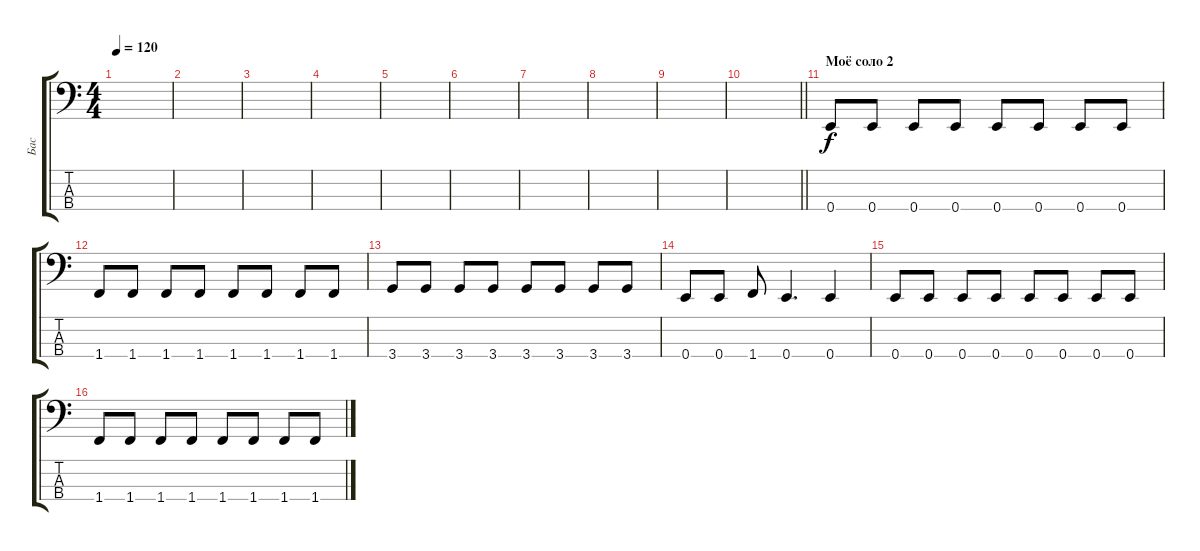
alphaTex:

\track ("Бас" "Бас") {instrument electricbassfinger}
\staff {score tabs}
\tuning (G2 D2 A1 E1) {hide}
\ts (4 4)
\tempo 120
\clef f4
\ks c
|
|
|
|
|
|
|
|
|
\barLineRight lightlight
|
\section ("" "Моё соло 2")
0.4.8{volume 9 balance 8} 0.4.8 0.4.8 0.4.8 0.4.8 0.4.8 0.4.8 0.4.8 |
1.4.8 1.4.8 1.4.8 1.4.8 1.4.8 1.4.8 1.4.8 1.4.8 |
3.4.8 3.4.8 3.4.8 3.4.8 3.4.8 3.4.8 3.4.8 3.4.8 |
0.4.8 0.4.8 1.4.8 0.4.4{d} 0.4.4 |
0.4.8 0.4.8 0.4.8 0.4.8 0.4.8 0.4.8 0.4.8 0.4.8 |
1.4.8 1.4.8 1.4.8 1.4.8 1.4.8 1.4.8 1.4.8 1.4.8
